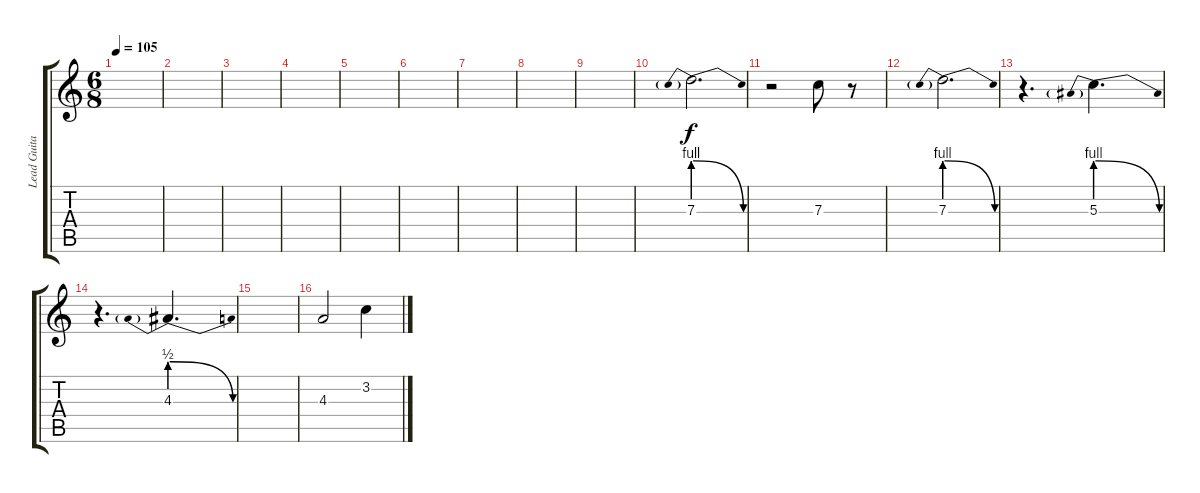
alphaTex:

\track ("Lead Guitar 1" "Lead Guita") {mute instrument electricguitarjazz}
\staff {score tabs}
\tuning (D4 A3 F3 C3 G2 D2) {hide}
\ts (6 8)
\tempo 105
\clef g2
\ks c
|
|
|
|
|
|
|
|
|
7.3{be (prebendrelease 0 4 60 0)}.2{d} |
r.2 7.3.8 r.8 |
7.3{be (prebendrelease 0 4 60 0)}.2{d} |
r.4{d} 5.3{be (prebendrelease 0 4 60 0)}.4{d} |
r.4{d} 4.3{be (prebendrelease 0 2 60 0)}.4{d} |
|
4.3.2 3.2.4
